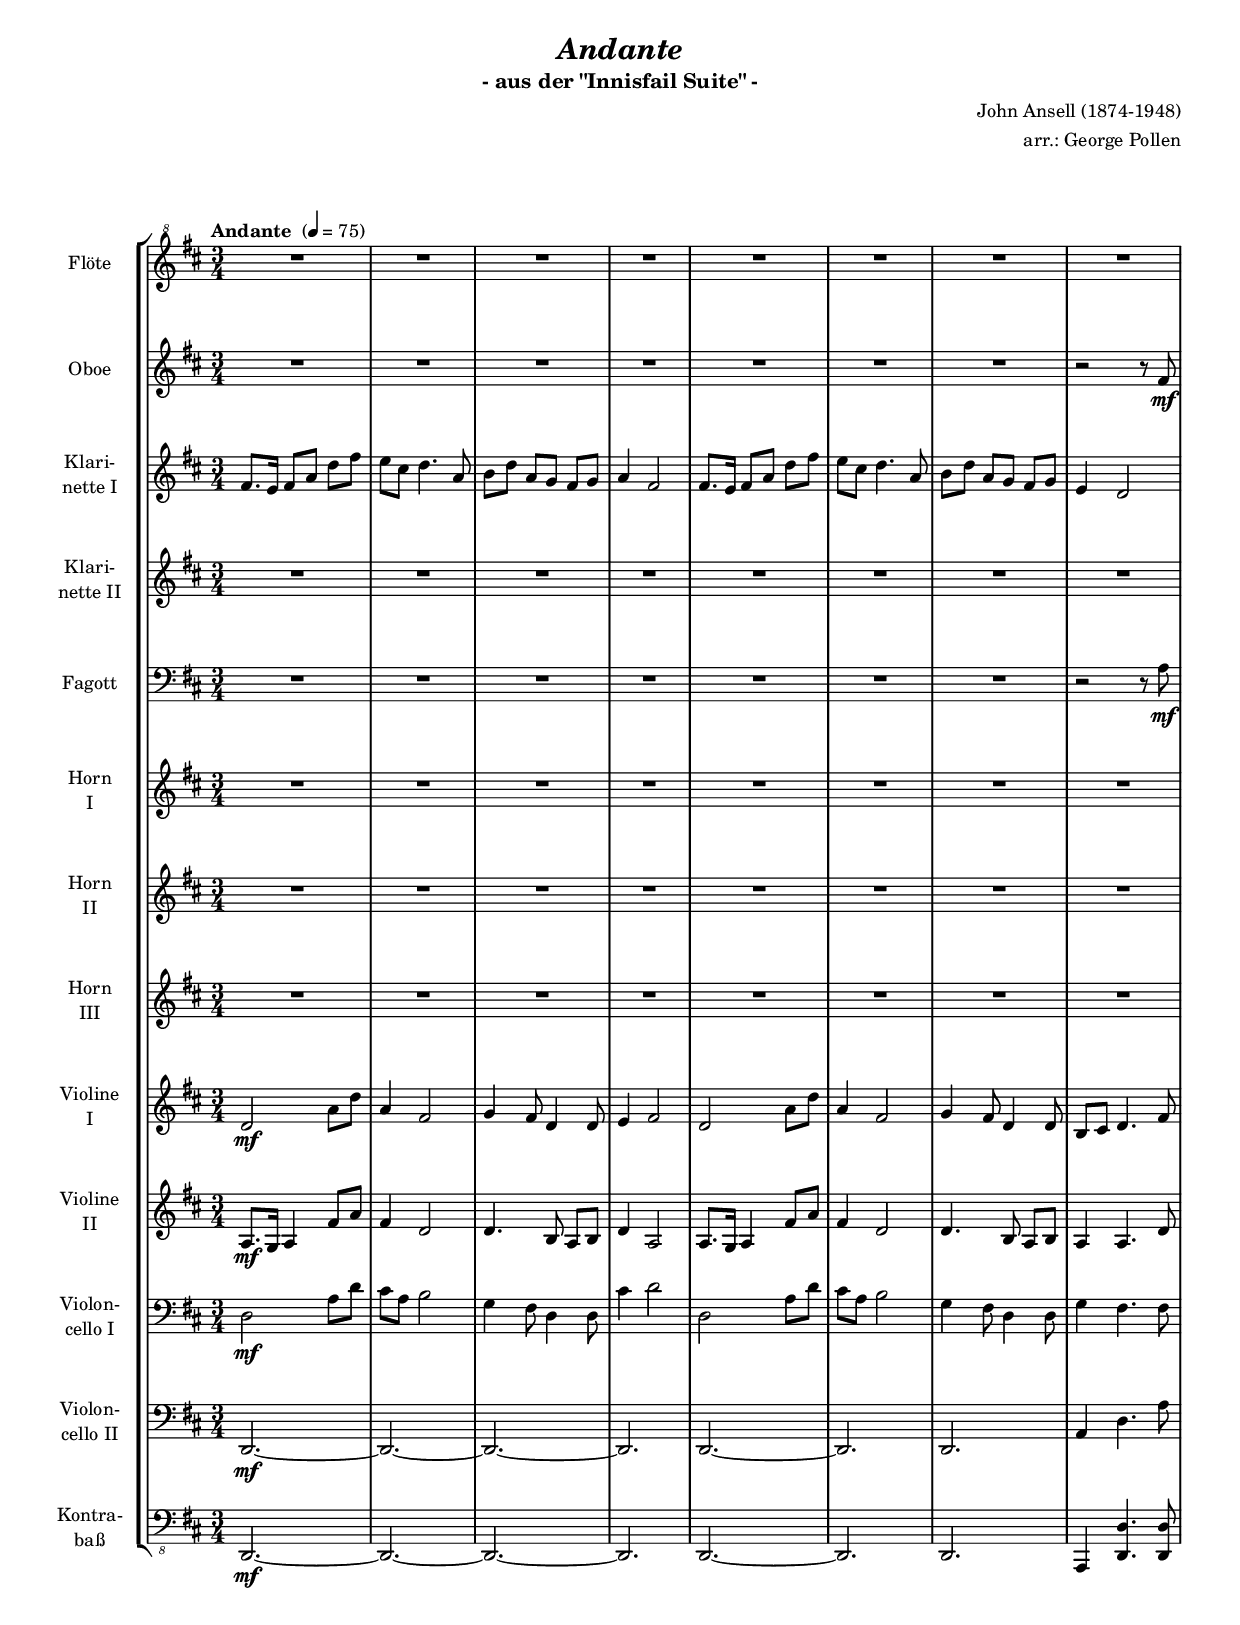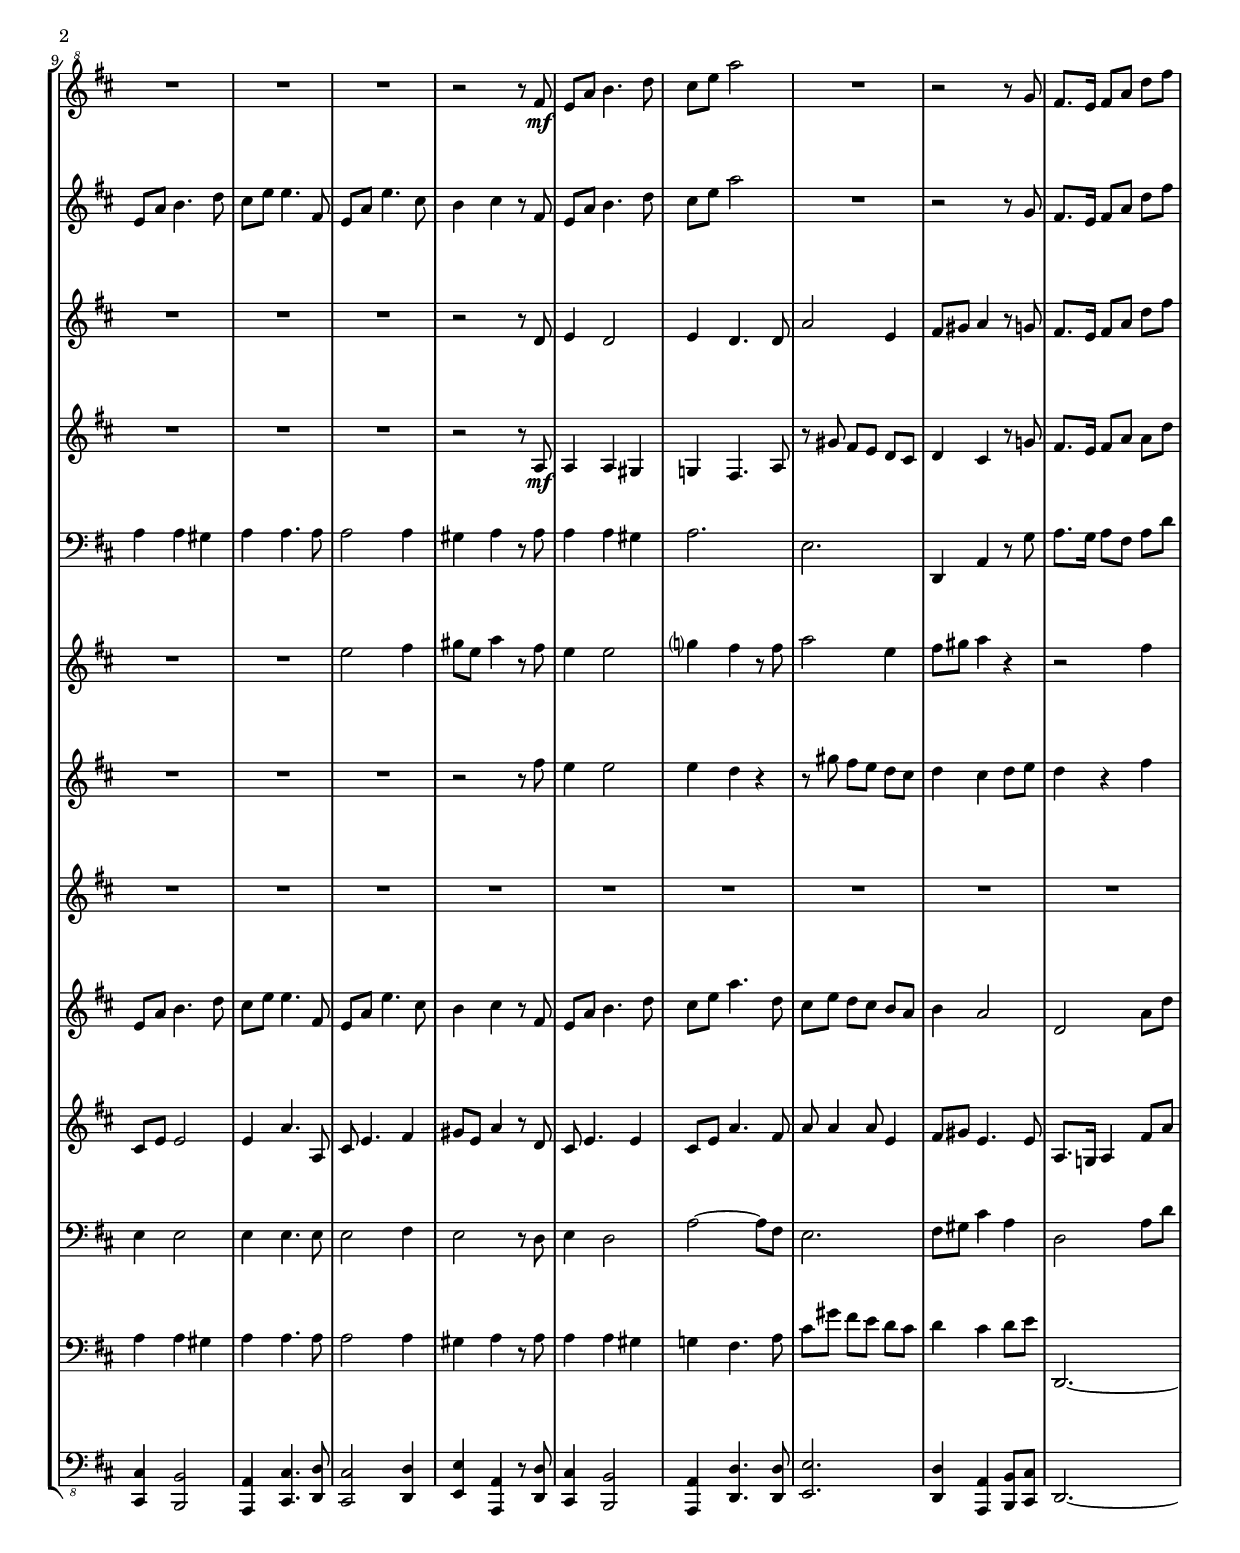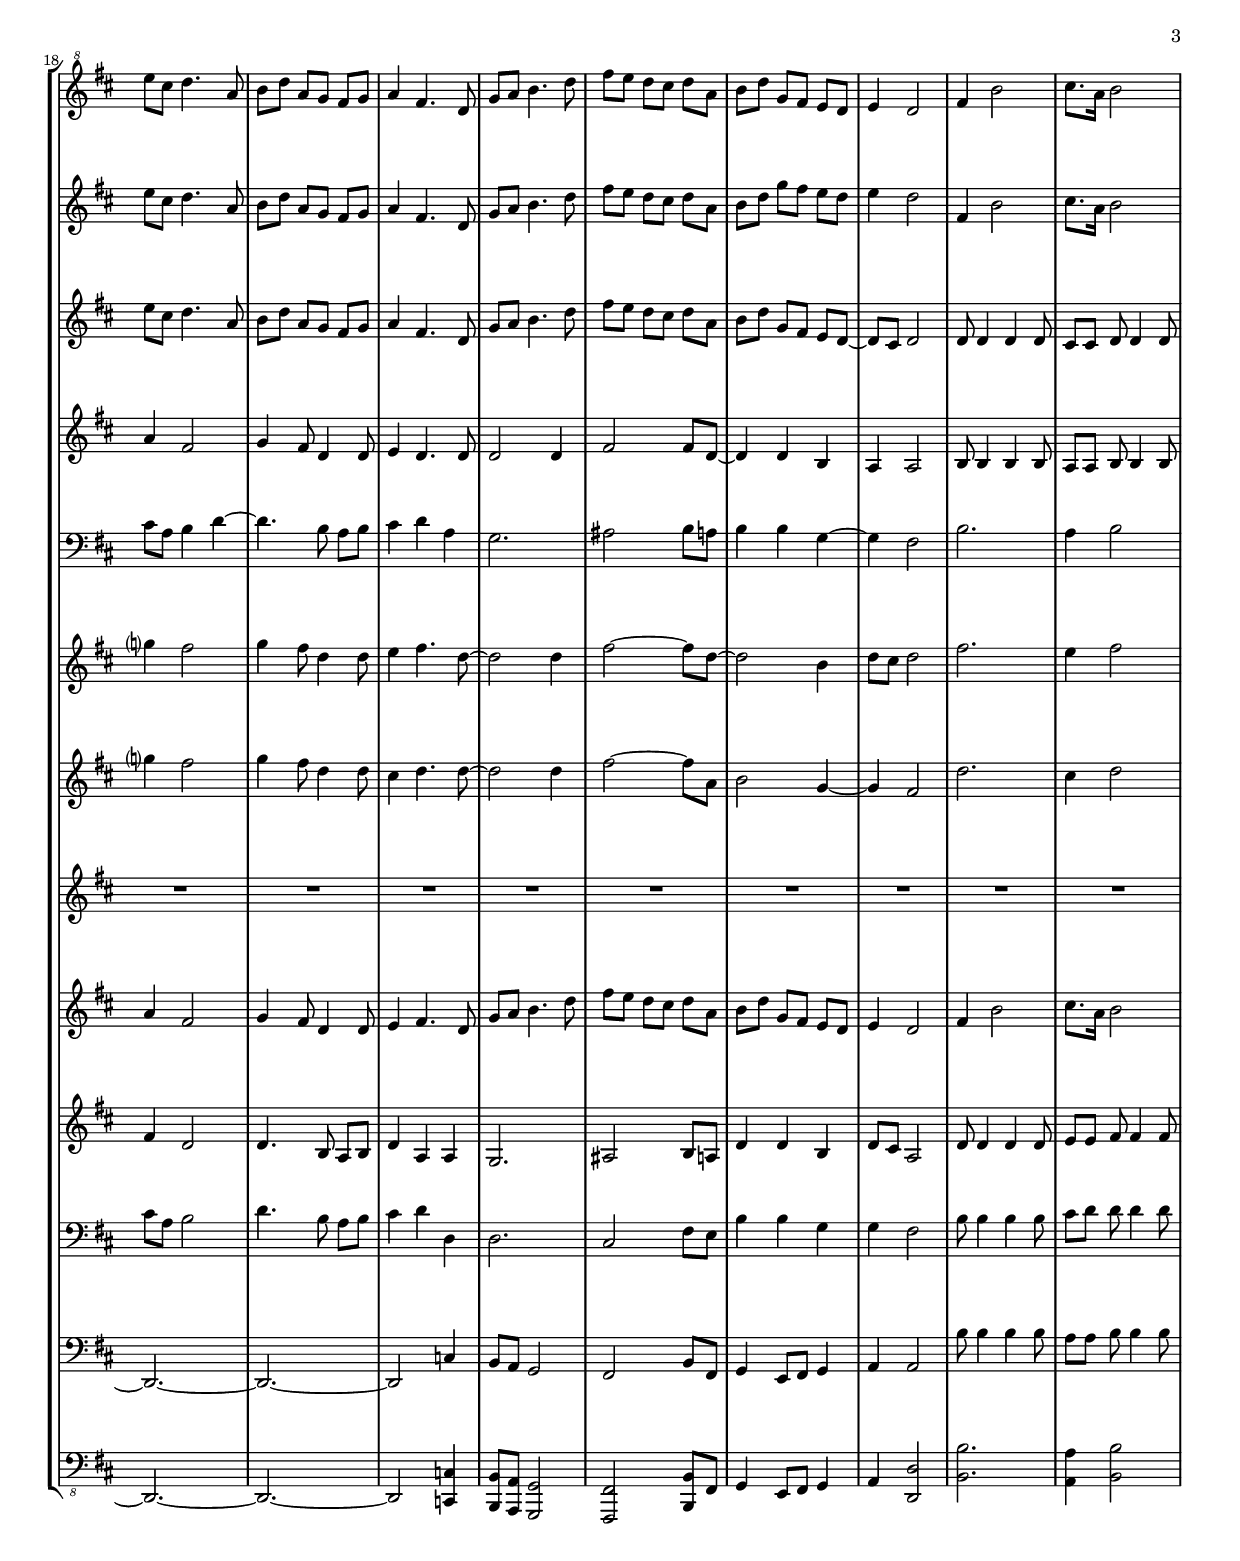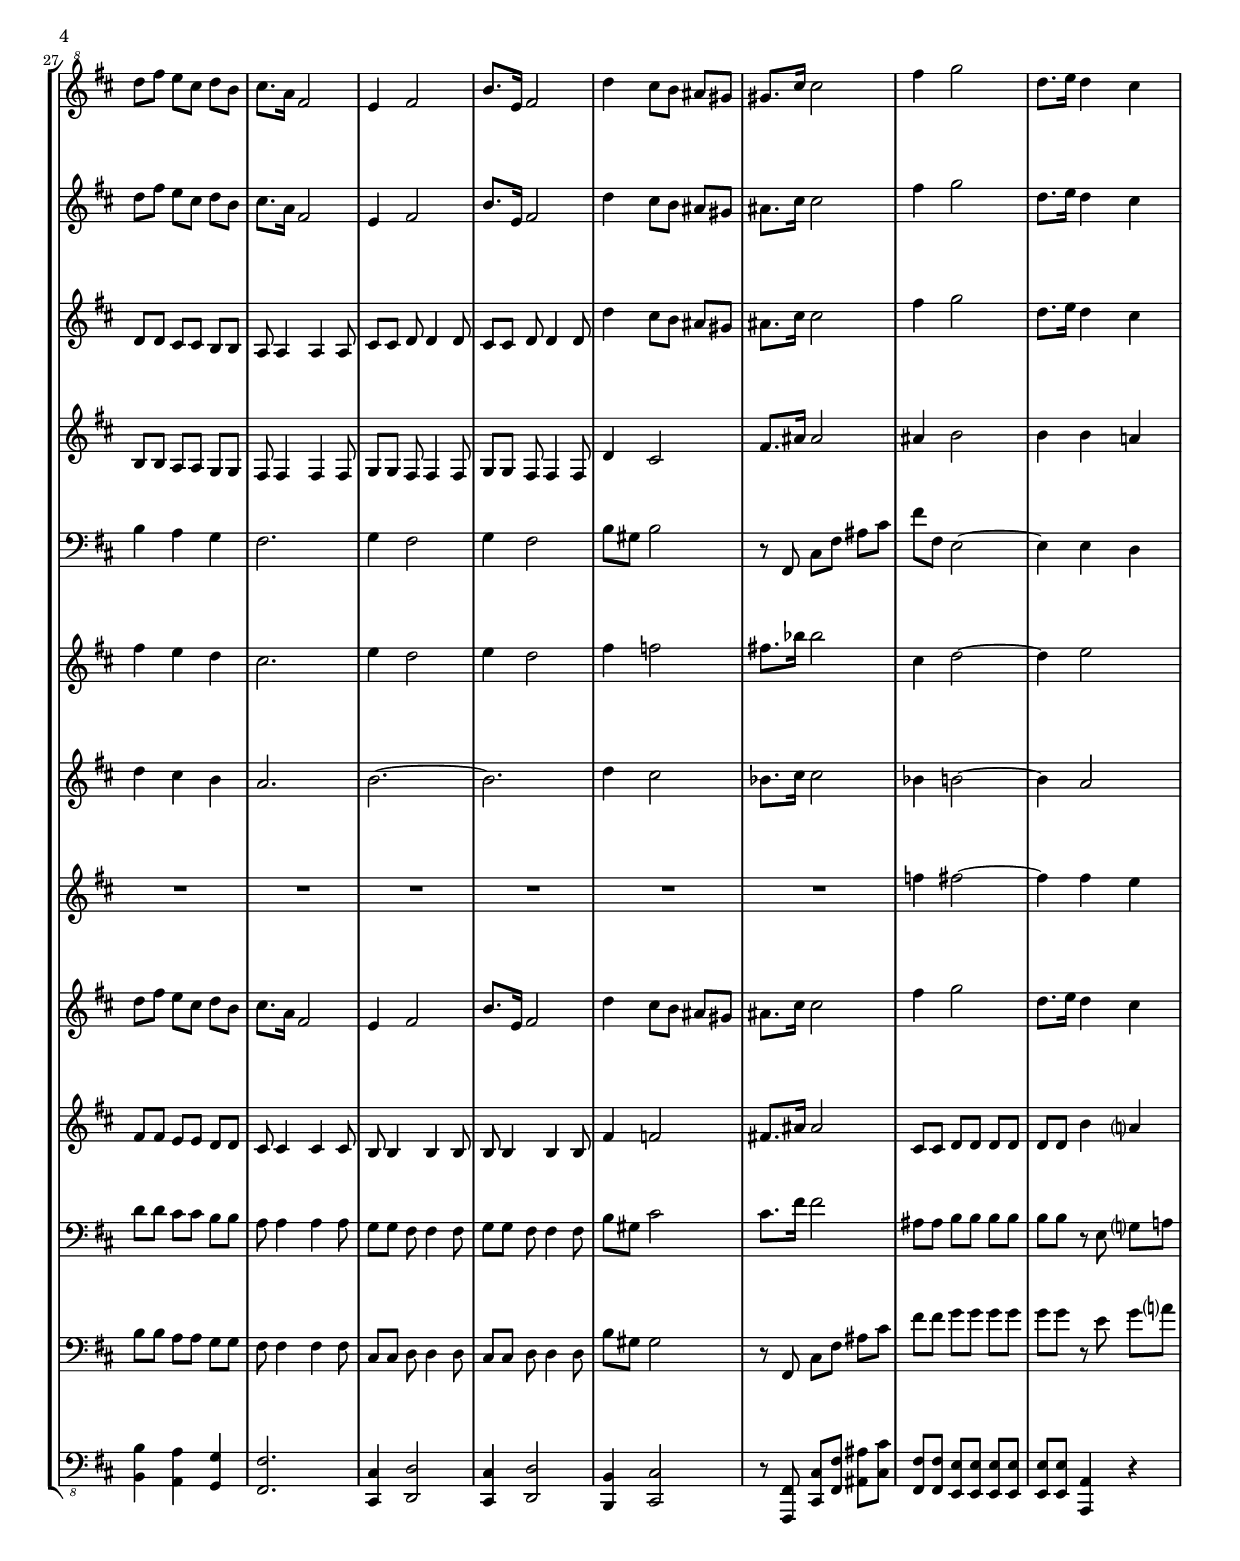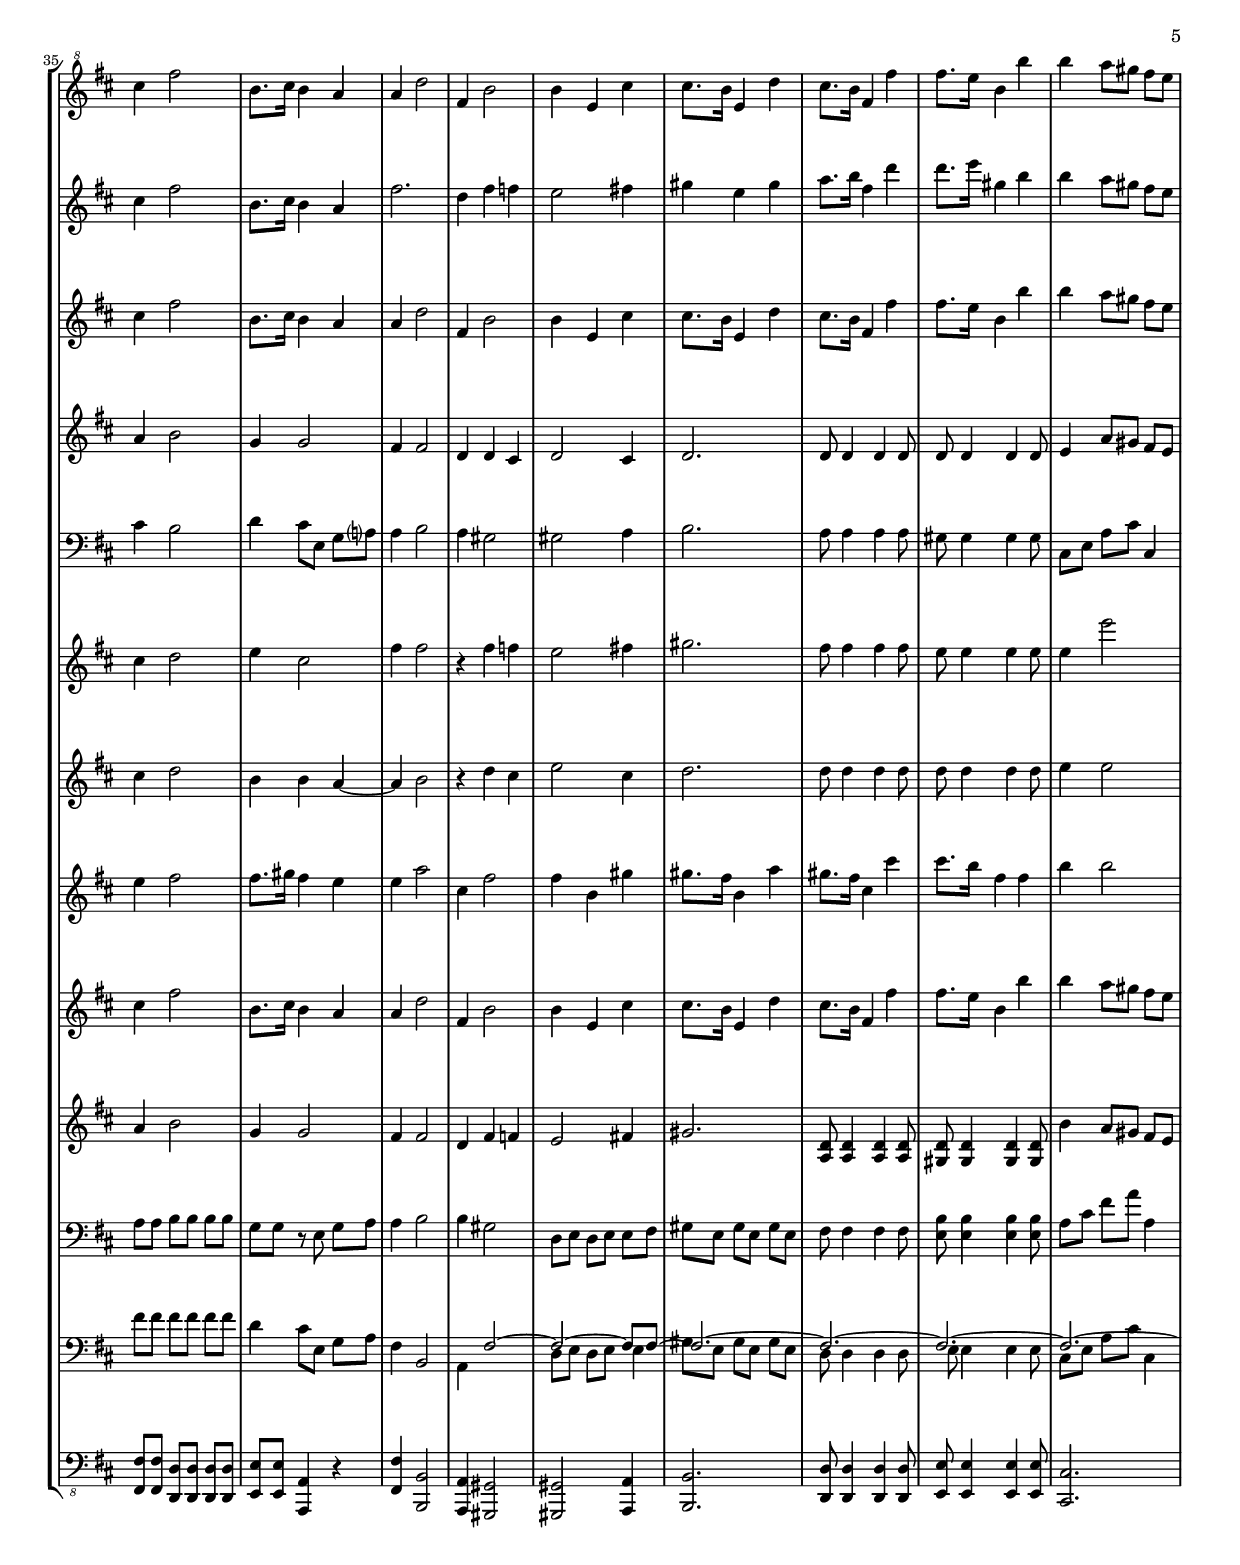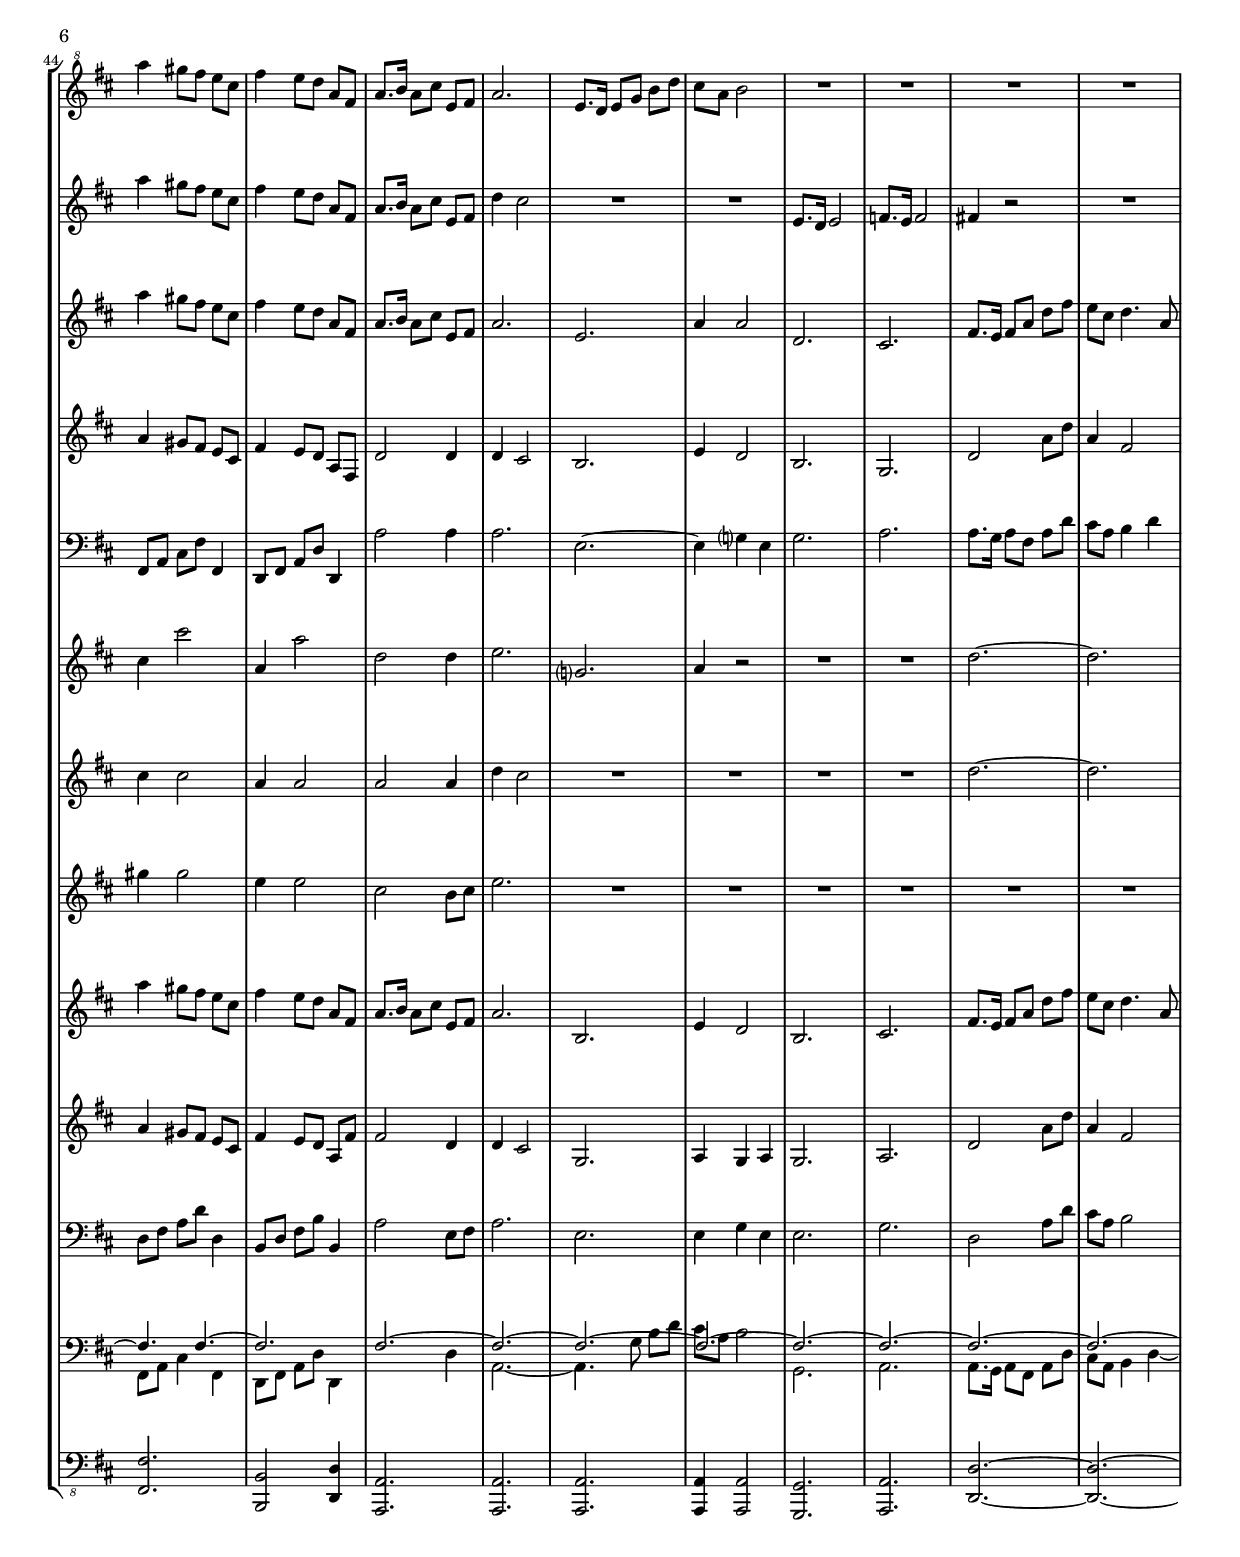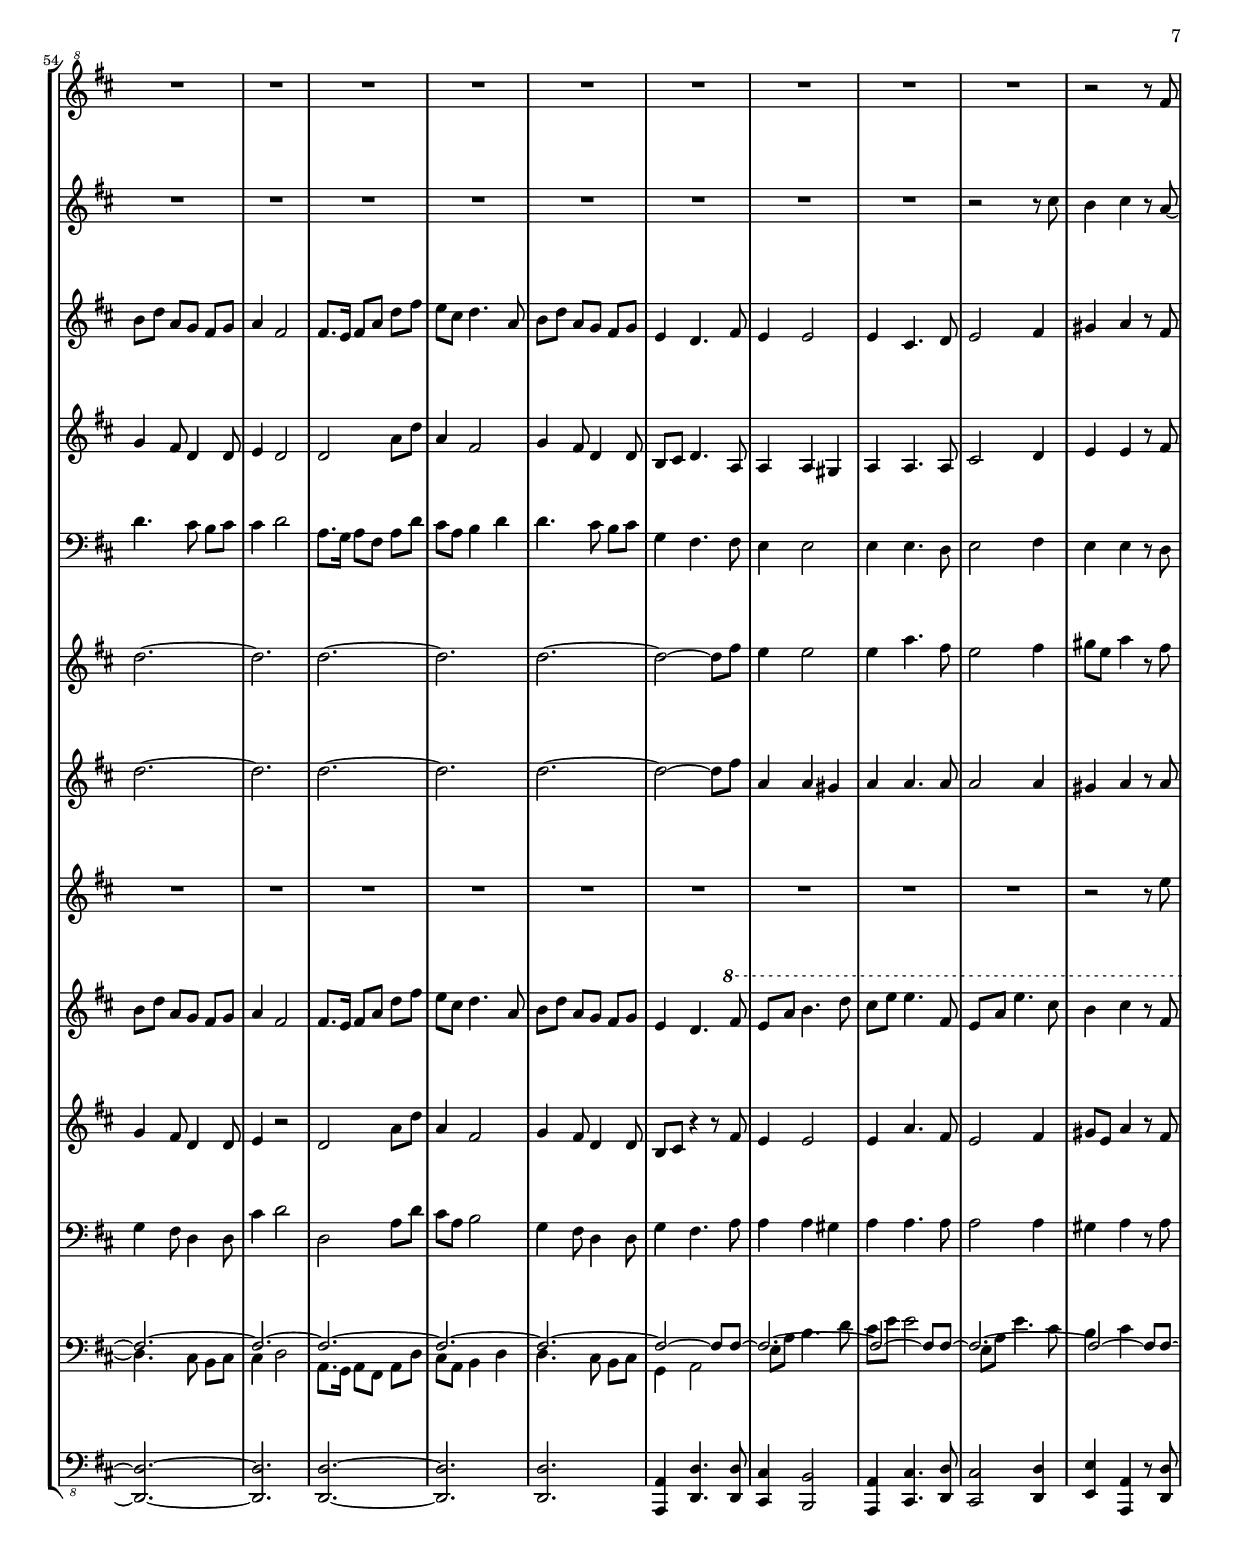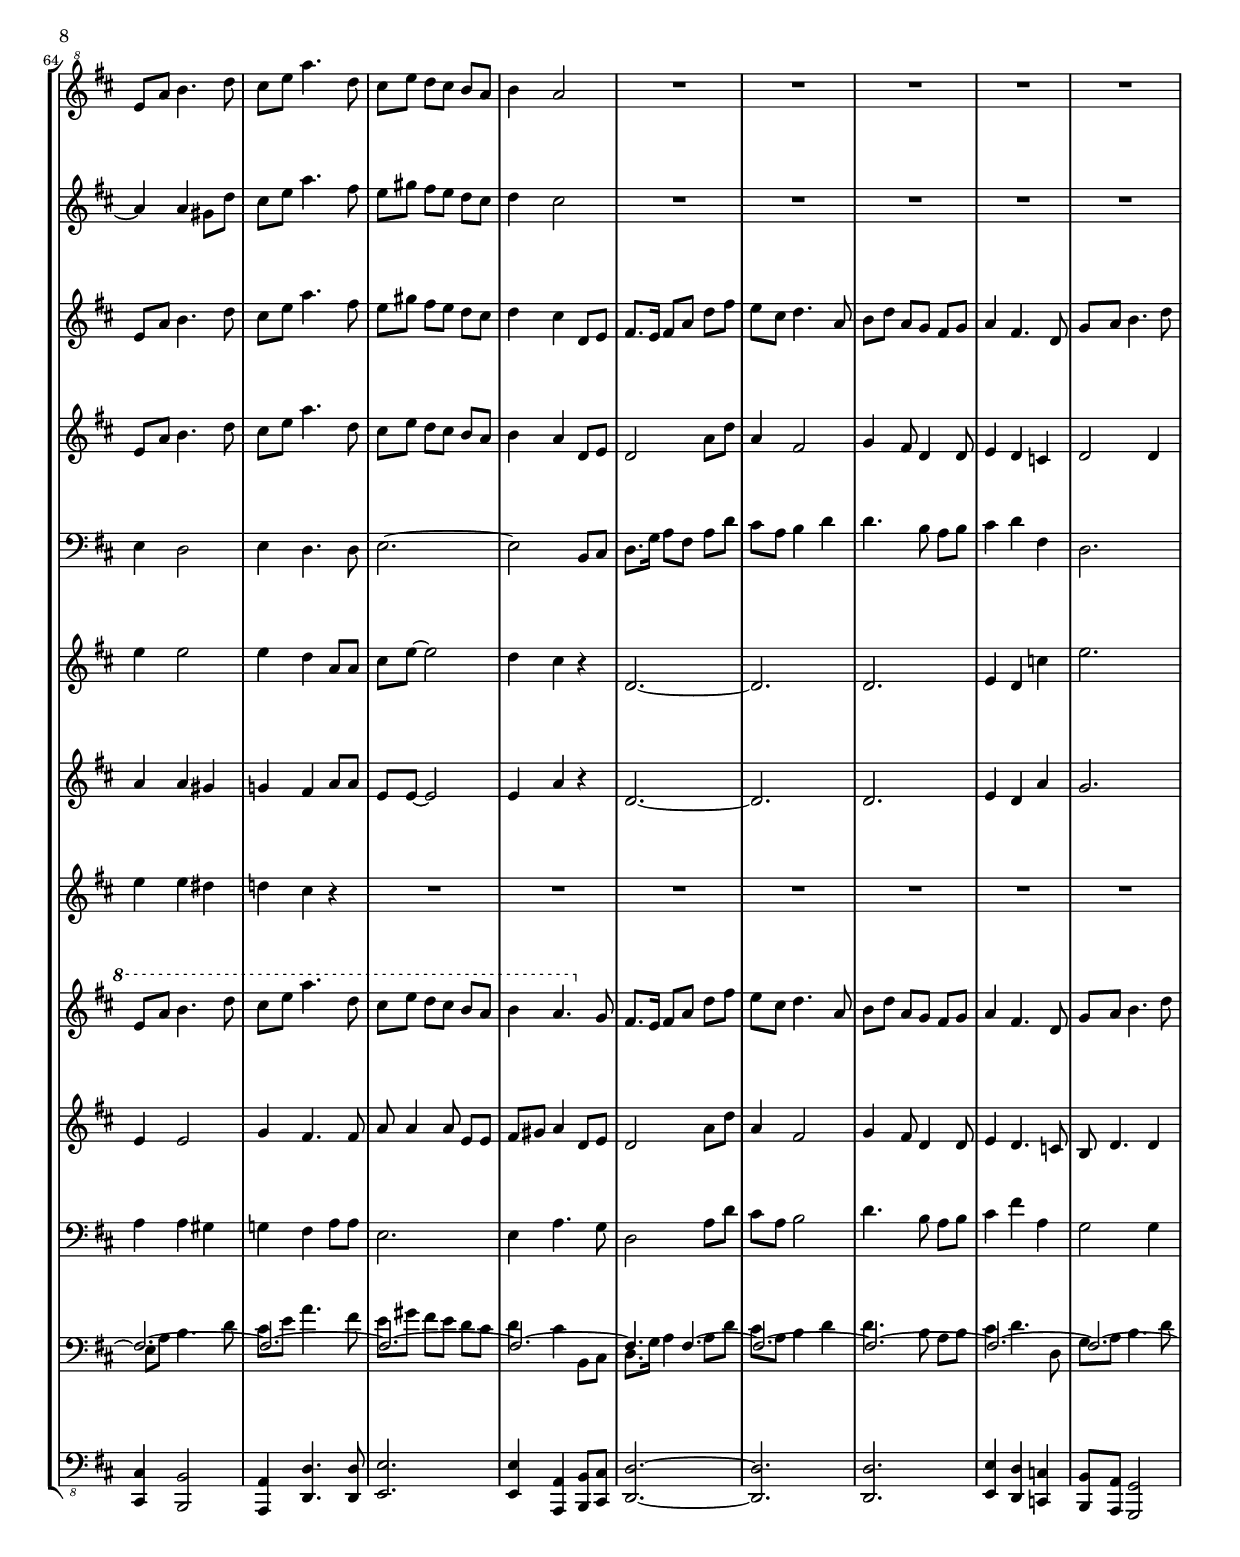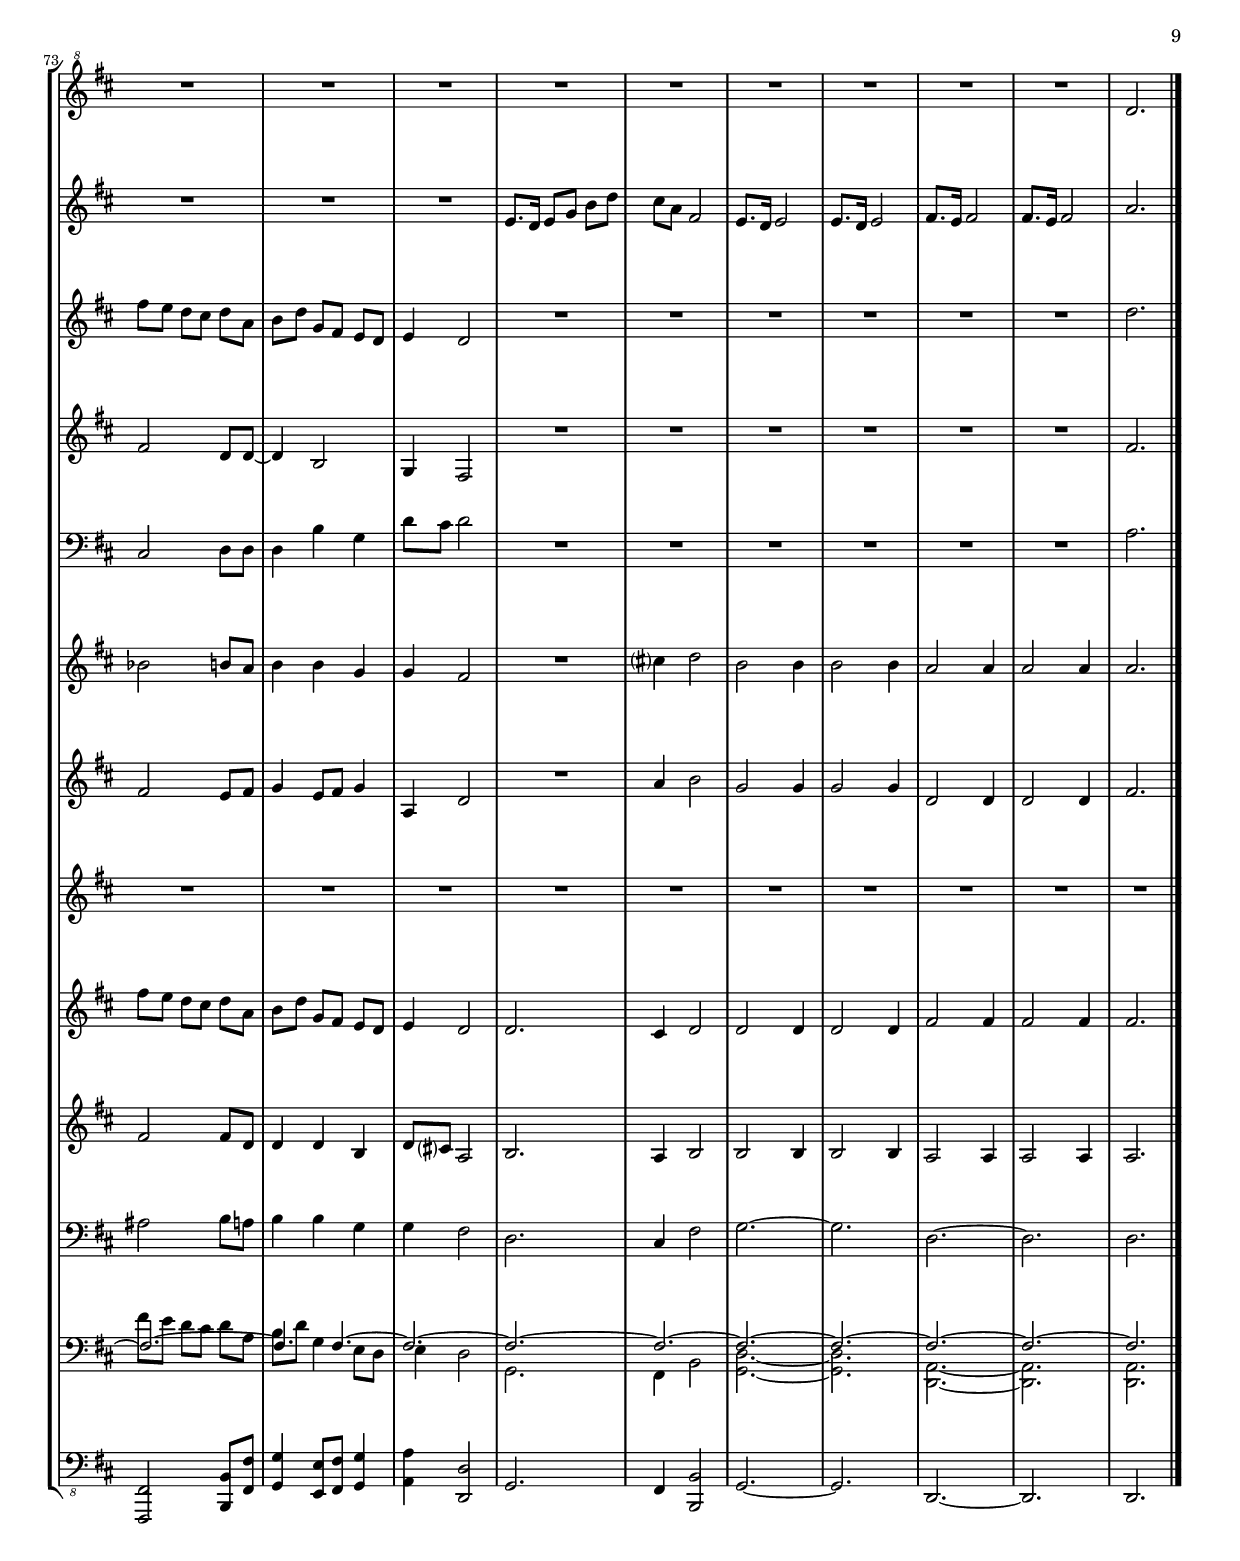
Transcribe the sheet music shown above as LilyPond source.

\version "2.18.2"
\include "deutsch.ly"

#(set-global-staff-size 16)

\header {
  title     = \markup \bold \italic "Andante"
  subtitle  = "- aus der \"Innisfail Suite\" -"
  composer  = "John Ansell (1874-1948)"
  arranger  = "arr.: George Pollen"
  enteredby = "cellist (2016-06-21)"
%  piece     = ""
}

voiceconsts = {
  \key d \major
  \time 3/4
  \tempo "Andante " 4=75
  % \numericTimeSignature
  \compressFullBarRests
  \set tupletSpannerDuration = #(ly:make-moment 1 4)
  % Set default beaming for all staves
  \set Timing.beamExceptions = #'()
  \set Timing.baseMoment     = #(ly:make-moment 1 4)
  \set Timing.beatStructure  = #'(1 1 1)
}

mifl= "oboe"
mihi= "trumpet"
mist = "string ensemble 1"
%miva = "pizzicato strings"
miba = "bassoon"
mikb = "drawbar organ"
%miba = "harpsichord"

va = \relative c'' {
  \voiceconsts
  \clef "treble^8"

  R2.*11
  r2 r8 fis\mf

  e a h4. d8
  cis e a2
  R2.
  r2 r8 g,
  fis8. e16 fis8 a d fis

  e cis d4. a8
  h d a g fis g
  a4 fis4. d8
  g a h4. d8
  fis e d cis d a

  h d g, fis e d
  e4 d2
  fis4 h2
  cis8. a16 h2
  d8 fis e cis d h

  cis8. a16 fis2
  e4 fis2
  h8. e,16 fis2
  d'4 cis8 h ais gis
  gis8. cis16 cis2

  fis4 g2
  d8. e16 d4 cis
  cis fis2
  h,8. cis16 h4 a
  a d2
  fis,4 h2
  h4 e, cis'
  cis8. h16 e,4 d'

  cis8. h16 fis4 fis'
  fis8. e16 h4 h'
  h a8 gis fis e
  a4 gis8 fis e cis
  fis4 e8 d a fis

  a8. h16 a8 cis e, fis
  a2.
  e8. d16 e8 g h d
  cis a h2
  R2.*13

  r2 r8 fis
  e a h4. d8
  cis e a4. d,8
  cis e d cis h a
  h4 a2

  R2.*14
  d,2. \bar "|."
}

vb = \relative c' {
  \voiceconsts
  \clef "treble"

  R2.*7
  r2 r8 fis\mf
  e a h4. d8
  cis e e4. fis,8
  e a e'4. cis8
  h4 cis r8 fis,

  e a h4. d8
  cis e a2
  R2.
  r2 r8 g,
  fis8. e16 fis8 a d fis

  e cis d4. a8
  h d a g fis g
  a4 fis4. d8
  g a h4. d8
  fis e d cis d a

  h d g fis e d
  e4 d2
  fis,4 h2
  cis8. a16 h2
  d8 fis e cis d h

  cis8. a16 fis2
  e4 fis2
  h8. e,16 fis2
  d'4 cis8 h ais gis
  ais8. cis16 cis2

  fis4 g2
  d8. e16 d4 cis
  cis fis2
  h,8. cis16 h4 a
  fis'2.
  d4 fis f
  e2 fis!4
  gis e gis

  a8. h16 fis4 d'
  d8. e16 gis,4 h
  h a8 gis fis e
  a4 gis8 fis e cis
  fis4 e8 d a fis

  a8. h16 a8 cis e, fis
  d'4 cis2
  R2.*2
  e,8. d16 e2
  f8. e16 f2

  fis!4 r2
  R2.*9
  r2 r8 cis'

  h4 cis r8 a~
  a4 a gis8 d'
  cis e a4. fis8
  e gis fis e d cis
  d4 cis2

  R2.*8
  e,8. d16 e8 g h d
  cis a fis2
  e8. d16 e2
  e8. d16 e2

  fis8. e16 fis2
  fis8. e16 fis2
  a2. \bar "|."
}

vc = \relative c' {
  \voiceconsts
  \clef "treble"

  fis8. e16 fis8 a d fis
  e cis d4. a8
  h d a g fis g

  a4 fis2
  fis8. e16 fis8 a d fis
  e cis d4. a8
  h d a g fis g
  e4 d2
  R2.*3
  r2 r8 d
  e4 d2
  e4 d4. d8
  a'2 e4

  fis8 gis a4 r8 g!
  fis8. e16 fis8 a d fis
  e cis d4. a8
  h d a g fis g
  a4 fis4. d8
  g a h4. d8

  fis e d cis d a
  h d g, fis e d~
  d cis d2
  d8 d4 d d8
  cis cis d d4 d8

  d d cis cis h h
  a a4 a a8
  cis cis d d4 d8
  cis cis d d4 d8
  d'4 cis8 h ais gis

  ais8. cis16 cis2
  fis4 g2
  d8. e16 d4 cis
  cis fis2
  h,8. cis16 h4 a
  a d2
  fis,4 h2
  h4 e, cis'
  cis8. h16 e,4 d'

  cis8. h16 fis4 fis'
  fis8. e16 h4 h'
  h a8 gis fis e
  a4 gis8 fis e cis
  fis4 e8 d a fis
  a8. h16 a8 cis e, fis

  a2.
  e
  a4 a2
  d,2.
  cis
  fis8. e16 fis8 a d fis
  e cis d4. a8
  h d a g fis g
  a4 fis2

  fis8. e16 fis8 a d fis
  e cis d4. a8
  h d a g fis g
  e4 d4. fis8
  e4 e2
  e4 cis4. d8

  e2 fis4
  gis a r8 fis
  e a h4. d8
  cis e a4. fis8
  e gis fis e d cis
  d4 cis d,8 e
  fis8. e16 fis8 a d fis

  e cis d4. a8
  h d a g fis g
  a4 fis4. d8
  g a h4. d8
  fis e d cis d a
  h d g, fis e d

  e4 d2
  R2.*6
  d'2. \bar "|."
}

vd = \relative c' {
  \voiceconsts
  \clef "treble"

  R2.*11
  r2 r8 a\mf
  a4 a gis
  g! fis4. a8
  r gis' fis e d cis

  d4 cis r8 g'!
  fis8. e16 fis8 a a d
  a4 fis2
  g4 fis8 d4 d8
  e4 d4. d8
  d2 d4

  fis2 fis8 d~
  d4 d h
  a a2
  h8 h4 h h8
  a a h h4 h8

  h h a a g g
  fis fis4 fis fis8
  g g fis fis4 fis8
  g g fis fis4 fis8
  d'4 cis2

  fis8. ais16 ais2
  ais4 h2
  h4 h a!
  a h2
  g4 g2
  fis4 fis2
  d4 d cis
  d2 cis4
  d2.

  d8 d4 d d8
  d d4 d d8
  e4 a8 gis fis e
  a4 gis8 fis e cis
  fis4 e8 d a fis
  d'2 d4

  d cis2
  h2.
  e4 d2
  h2.
  g
  d'2 a'8 d
  a4 fis2
  g4 fis8 d4 d8
  e4 d2

  d a'8 d
  a4 fis2
  g4 fis8 d4 d8
  h cis d4. a8
  a4 a gis
  a a4. a8

  cis2 d4
  e e r8 fis
  e a h4. d8
  cis e a4. d,8
  cis e d cis h a
  h4 a d,8 e
  d2 a'8 d

  a4 fis2
  g4 fis8 d4 d8
  e4 d c
  d2 d4
  fis2 d8 d~
  d4 h2

  g4 fis2
  R2.*6
  fis'2. \bar "|."
}

ve = \relative c' {
  \voiceconsts
  \clef "bass"

  R2.*7
  r2 r8 a\mf
  a4 a gis
  a a4. a8
  a2 a4
  gis a r8 a

  a4 a gis
  a2.
  e
  d,4 a' r8 g'
  a8. g16 a8 fis a d
  cis a h4 d~

  d4. h8 a h
  cis4 d a
  g2.
  ais2 h8 a
  h4 h g~
  g fis2
  h2.
  a4 h2
  h4 a g

  fis2.
  g4 fis2
  g4 fis2
  h8 gis h2
  r8 fis, cis' fis ais cis
  fis fis, e2~
  e4 e d
  cis' h2

  d4 cis8 e, g a?
  a4 h2
  a4 gis2
  gis a4
  h2.
  a8 a4 a a8
  gis gis4 gis gis8

  cis, e a cis cis,4
  fis,8 a cis fis fis,4
  d8 fis a d d,4
  a''2 a4
  a2.
  e~
  e4 g? e
  g2.
  a

  a8. g16 a8 fis a d
  cis a h4 d
  d4. cis8 h cis
  cis4 d2
  a8. g16 a8 fis a d
  cis a h4 d
  d4. cis8 h cis

  g4 fis4. fis8
  e4 e2
  e4 e4. d8
  e2 fis4
  e e r8 d
  e4 d2
  e4 d4. d8
  e2.~

  e2 h8 cis
  d8. g16 a8 fis a d
  cis a h4 d
  d4. h8 a h
  cis4 d fis,
  d2. cis2 d8 d
  d4 h' g

  d'8 cis d2
  R2.*6
  a2. \bar "|."
}

vf = \relative c'' {
  \voiceconsts
  \clef "treble"

  R2.*10
  e2 fis4
  gis8 e a4 r8 fis
  e4 e2
  g?4 fis r8 fis
  a2 e4
  fis8 gis a4 r
  r2 fis4
  g? fis2

  g4 fis8 d4 d8
  e4 fis4. d8~
  d2 d4
  fis2~ fis8 d~
  d2 h4
  d8 cis d2
  fis2.
  e4 fis2
  fis4 e d
  cis2.
  e4 d2
  e4 d2
  fis4 f2

  fis!8. b16 b2
  cis,4 d2~
  d4 e2
  cis4 d2
  e4 cis2
  fis4 fis2
  r4 fis f
  e2 fis!4
  gis2.
  fis8 fis4 fis fis8
  e e4 e e8

  e4 e'2
  cis,4 cis'2
  a,4 a'2
  d, d4
  e2.
  g,?
  a4 r2
  R2.*2
  d2.~
  d
  d~
  d
  d~
  d

  d~

  d2~ d8 fis
  e4 e2
  e4 a4. fis8
  e2 fis4
  gis8 e a4 r8 fis
  e4 e2
  e4 d a8 a
  cis e~ e2
  d4 cis r
  d,2.~
  d

  d
  e4 d c'
  e2.
  b2 h8 a
  h4 h g
  g fis2
  R2.
  cis'?4 d2
  h h4
  h2 h4
  a2 a4
  a2 a4
  a2. \bar "|."
}

vg = \relative c'' {
  \voiceconsts
  \clef "treble"

  R2.*11
  r2 r8 fis
  e4 e2
  e4 d r
  r8 gis fis e d cis
  d4 cis4 d8 e
  d4 r fis
  g? fis2

  g4 fis8 d4 d8
  cis4 d4. d8~
  d2 d4
  fis2~ fis8 a,
  h2 g4~
  g fis2
  d'2.
  cis4 d2
  d4 cis h
  a2.
  h~
  h
  d4 cis2

  b8. cis16 cis2
  b4 h2~
  h4 a2
  cis4 d2
  h4 h a~
  a h2
  r4 d cis
  e2 cis4
  d2.
  d8 d4 d d8
  d d4 d d8

  e4 e2
  cis4 cis2
  a4 a2
  a a4
  d cis2
  R2.*4
  d2.~
  d
  d~
  d
  d~
  d
  d~

  d2~ d8 fis
  a,4 a gis
  a a4. a8
  a2 a4
  gis a r8 a
  a4 a gis
  g! fis a8 a
  e e~ e2
  e4 a r
  d,2.~
  d

  d
  e4 d a'
  g2.
  fis2 e8 fis
  g4 e8 fis g4
  a, d2
  R2.
  a'4 h2
  g g4
  g2 g4
  d2 d4
  d2 d4
  fis2. \bar "|."
}

vh = \relative c'' {
  \voiceconsts
  \clef "treble"

  R2.*32
  f4 fis2~
  fis4 fis e
  e fis2
  fis8. gis16 fis4 e
  e a2
  cis,4 fis2
  fis4 h, gis'
  gis8. fis16 h,4 a'
  gis8. fis16 cis4 cis'
  cis8. h16 fis4 fis

  h h2
  gis4 gis2
  e4 e2
  cis h8 cis
  e2.
  R2.*15
  r2 r8 e
  e4 e dis
  d! cis r
  R2.*17 \bar "|."
}

vi = \relative c' {
  \voiceconsts
  \clef "treble"

  d2\mf a'8 d
  a4 fis2
  g4 fis8 d4 d8
  e4 fis2
  d a'8 d
  a4 fis2

  g4 fis8 d4 d8
  h cis d4. fis8
  e a h4. d8
  cis e e4. fis,8
  e a e'4. cis8
  h4 cis r8 fis,

  e a h4. d8
  cis e a4. d,8
  cis e d cis h a
  h4 a2
  d, a'8 d
  a4 fis2

  g4 fis8 d4 d8
  e4 fis4. d8
  g a h4. d8
  fis e d cis d a
  h d g, fis e d
  e4 d2

  fis4 h2
  cis8. a16 h2
  d8 fis e cis d h
  cis8. a16 fis2
  e4 fis2

  h8. e,16 fis2
  d'4 cis8 h ais gis
  ais8. cis16 cis2
  fis4 g2
  d8. e16 d4 cis

  cis fis2
  h,8. cis16 h4 a
  a d2
  fis,4 h2
  h4 e, cis'
  cis8. h16 e,4 d'

  cis8. h16 fis4 fis'
  fis8. e16 h4 h'
  h a8 gis fis e
  a4 gis8 fis e cis
  fis4 e8 d a fis

  a8. h16 a8 cis e, fis
  a2.
  h,
  e4 d2
  h2.
  cis
  fis8. e16 fis8 a d fis
  e cis d4. a8

  h8 d a g fis g
  a4 fis2
  fis8. e16 fis8 a d fis
  e cis d4. a8
  h d a g fis g
  e4 d4. \ottava #1 fis'8

  e a h4. d8
  cis e e4. fis,8
  e a e'4. cis8
  h4 cis r8 fis,
  e a h4. d8

  cis e a4. d,8
  cis e d cis h a
  h4 a4. \ottava #0 g,8
  fis8. e16 fis8 a d fis
  e cis d4. a8

  h d a g fis g
  a4 fis4. d8
  g a h4. d8
  fis e d cis d a
  h d g, fis e d

  e4 d2
  d2.
  cis4 d2
  d d4
  d2 d4
  fis2 fis4
  fis2 fis4
  fis2. \bar "|." 
}

vj = \relative c' {
  \voiceconsts
  \clef "treble"

  a8.\mf g16 a4 fis'8 a
  fis4 d2
  d4. h8 a h
  d4 a2
  a8. g16 a4 fis'8 a
  fis4 d2

  d4. h8 a h
  a4 a4. d8
  cis e e2
  e4 a4. a,8
  cis e4. fis4
  gis8 e a4 r8 d,

  cis e4. e4
  cis8 e a4. fis8
  a a4 a8 e4
  fis8 gis e4. e8
  a,8. g!16 a4 fis'8 a
  fis4 d2

  d4. h8 a h d4 a a
  g2.
  ais2 h8 a
  d4 d h
  d8 cis a2

  d8 d4 d d8
  e e fis fis4 fis8
  fis fis e e d d
  cis cis4 cis cis8
  h h4 h h8

  h h4 h h8
  fis'4 f2
  fis!8. ais16 ais2
  cis,8 cis d d d d
  d d h'4 a?

  a h2
  g4 g2
  fis4 fis2
  d4 fis f
  e2 fis!4
  gis2.

  <a, d>8 <a d>4 <a d> <a d>8
  <gis d'> <gis d'>4 <gis d'> <gis d'>8
  h'4 a8 gis fis e
  a4 gis8 fis e cis
  fis4 e8 d a fis'

  fis2 d4
  d cis2 g2.
  a4 g a
  g2.
  a
  d2 a'8 d
  a4 fis2

  g4 fis8 d4 d8
  e4 r2
  d a'8 d
  a4 fis2
  g4 fis8 d4 d8
  h cis r4 r8 fis

  e4 e2
  e4 a4. fis8
  e2 fis4
  gis8 e a4 r8 fis
  e4 e2

  g4 fis4. fis8
  a a4 a8 e e
  fis gis a4 d,8 e
  d2 a'8 d
  a4 fis2

  g4 fis8 d4 d8
  e4 d4. c8
  h d4. d4
  fis2 fis8 d
  d4 d h

  d8 cis? a2
  h2.
  a4 h2
  h h4
  h2 h4
  a2 a4
  a2 a4
  a2. \bar "|."
}

vk = \relative c {
  \voiceconsts
  \clef "bass"

  d2\mf a'8 d
  cis a h2
  g4 fis8 d4 d8
  cis'4 d2
  d, a'8 d
  cis a h2

  g4 fis8 d4 d8
  g4 fis4. fis8
  e4 e2
  e4 e4. e8
  e2 fis4
  e2 r8 d

  e4 d2
  a'~ a8 fis
  e2.
  fis8 gis cis4 a
  d,2 a'8 d
  cis a h2

  d4. h8 a h
  cis4 d d,
  d2.
  cis2 fis8 e
  h'4 h g
  g fis2

  h8 h4 h h8
  cis d d d4 d8
  d d cis cis h h
  a a4 a a8
  g g fis fis4 fis8

  g g fis fis4 fis8
  h gis cis2
  cis8. fis16 fis2
  ais,8 ais h h h h
  h h r e, g? a!

  a a h h h h
  g g r e g a
  a4 h2
  h4 gis2
  d8 e d e e fis
  gis e gis e gis e

  fis fis4 fis fis8
  <e h'> <e h'>4 <e h'> <e h'>8
  a cis fis a a,4
  d,8 fis a d d,4
  h8 d fis h h,4

  a'2 e8 fis
  a2.
  e
  e4 g e
  e2.
  g
  d2 a'8 d
  cis a h2

  g4 fis8 d4 d8
  cis'4 d2
  d, a'8 d
  cis a h2
  g4 fis8 d4 d8
  g4 fis4. a8

  a4 a gis
  a a4. a8
  a2 a4
  gis a r8 a
  a4 a gis

  g! fis a8 a
  e2.
  e4 a4. g8
  d2 a'8 d
  cis a h2

  d4. h8 a h
  cis4 fis a,
  g2 g4
  ais2 h8 a
  h4 h g

  g fis2
  d2. cis4 fis2
  g2.~
  g
  d~
  d
  d \bar "|."
}

vl = \relative c, {
  \voiceconsts
  \clef "bass"

  d2.~\mf
  d~
  d~
  d
  d~
  d

  d
  a'4 d4. a'8
  a4 a gis
  a a4. a8
  a2 a4
  gis a r8 a

  a4 a gis
  g! fis4. a8
  cis gis' fis e d cis
  d4 cis d8 e
  d,,2.~
  d~

  d~
  d2 c'4
  h8 a g2
  fis h8 fis
  g4 e8 fis g4
  a a2

  h'8 h4 h h8
  a a h h4 h8
  h h a a g g
  fis fis4 fis fis8
  cis cis d d4 d8

  cis cis d d4 d8
  h' gis gis2
  r8 fis, cis' fis ais cis
  fis fis g g g g
  g g r e g a?

  fis fis fis fis fis fis
  d4 cis8 e, g a
  fis4 h,2

  << {
    s4 fis'2~
    fis~ fis8 fis~
    fis2.~

    fis~
    fis~
    fis~
    fis4. fis~
    fis2.
  } \\ {
    a,4 s2
    d8 e d e e4
    gis8 e gis e gis e
    d d4 d d8
    e e4 e e8
    cis e a cis cis,4
    fis,8 a cis4 fis,
    d8 fis a d d,4
  } >>
  
  << {
    fis'2.~
    fis~
    fis~
    fis~
    fis~
    fis~
    fis~
    fis~
    fis~
    fis~
    fis~
    fis~
    fis~
    fis2~ fis8 fis~

    fis2.~
    fis2~ fis8 fis~
    fis2.~
    fis2~ fis8 fis~
    fis2.~

    fis~
    fis~
    fis~
    fis4. fis~
    fis2.~

    fis~
    fis~
    fis~
    fis~
    fis4. fis~

    fis2.~
    fis~
    fis~
    fis~
    fis~
    fis~
    fis~
    fis
  } \\ {
    s2 d4
    a2.~
    a4. g'8 h d
    cis a h2
    g,2.
    a
    a8. g16 a8 fis a d
    cis a h4 d~

    d4. cis8 h cis
    cis4 d2
    a8. g16 a8 fis a d
    cis a h4 d
    d4. cis8 h cis
    g4 a2

    e'8 a h4. d8
    cis e e2
    e,8 a e'4. cis8
    h4 cis s
    e,8 a h4. d8

    cis8 e a4. fis8
    e gis fis e d cis
    d4 cis h,8 cis
    d8. g16 a4
    a8 d
    cis a h4 d

    d4. h8 a h
    cis4 d4. d,8
    g a h4. d8
    fis e d cis d a
    h d g,4 e8 d

    e4 d2
    g,2.
    fis4 h2
    <g d'>2.~
    <g d'>
    <d a'>~
    <d a'>
    <d a'>
  } >>
  \bar "|."
}

vm = \relative c,, {
  \voiceconsts
  \clef "bass_8"

  d2.~\mf
  d~
  d~
  d
  d~
  d

  d
  a4 <d d'>4. <d d'>8
  <cis cis'>4 <h h'>2
  <a a'>4 <cis cis'>4. <d d'>8
  <cis cis'>2 <d d'>4
  <e e'> <a, a'> r8 <d d'>

  <cis cis'>4 <h h'>2
  <a a'>4 <d d'>4. <d d'>8
  <e e'>2.
  <d d'>4 <a a'> <h h'>8 <cis cis'>
  d2.~
  d~

  d~
  d2 <c c'>4
  <h h'>8 <a a'> <g g'>2
  <fis fis'> <h h'>8 fis'
  g4 e8 fis g4
  a <d, d'>2

  <h' h'>2.
  <a a'>4 <h h'>2
  <h h'>4 <a a'> <g g'>
  <fis fis'>2.
  <cis cis'>4 <d d'>2

  <cis cis'>4 <d d'>2
  <h h'>4 <cis cis'>2
  r8 <fis, fis'> <cis' cis'> <fis fis'> <ais ais'> <cis cis'>
  <fis, fis'> <fis fis'> <e e'> <e e'> <e e'> <e e'>
  <e e'> <e e'> <a, a'>4 r

  <fis' fis'>8 <fis fis'> <d d'> <d d'> <d d'> <d d'>
  <e e'> <e e'> <a, a'>4 r
  <fis' fis'> <h, h'>2
  <a a'>4 <gis gis'>2
  <gis gis'> <a a'>4
  <h h'>2.

  <d d'>8 <d d'>4 <d d'> <d d'>8
  <e e'> <e e'>4 <e e'> <e e'>8
  <cis cis'>2.
  <fis fis'>
  <h, h'>2 <d d'>4

  <a a'>2.
  <a a'>
  <a a'>
  <a a'>4 <a a'>2
  <g g'>2.
  <a a'>
  <d d'>~
  <d d'>~

  <d d'>~
  <d d'>
  <d d'>~
  <d d'>
  <d d'>
  <a a'>4 <d d'>4. <d d'>8

  <cis cis'>4 <h h'>2
  <a a'>4 <cis cis'>4. <d d'>8
  <cis cis'>2 <d d'>4
  <e e'> <a, a'> r8 <d d'>
  <cis cis'>4 <h h'>2

  <a a'>4 <d d'>4. <d d'>8
  <e e'>2.
  <e e'>4 <a, a'> <h h'>8 <cis cis'>
  <d d'>2.~
  <d d'>

  <d d'>
  <e e'>4 <d d'> <c c'>
  <h h'>8 <a a'> <g g'>2
  <fis fis'>  <h h'>8 <fis' fis'>
  <g g'>4 <e e'>8 <fis fis'> <g g'>4

  <a a'> <d, d'>2
  g2.
  fis4 <h, h'>2
  g'2.~
  g
  d~
  d
  d \bar "|."
}


music = \new StaffGroup <<
      \new Staff {
        \set Staff.midiInstrument = \mifl
        \set Staff.instrumentName = \markup \center-column { "Flöte" }
        \transpose d d { \va }
      }

      \new Staff {
        \set Staff.midiInstrument = \mifl
        \set Staff.instrumentName = \markup \center-column { "Oboe" }
        \transpose d d { \vb }
      }

      \new Staff {
        \set Staff.midiInstrument = \mifl
        \set Staff.instrumentName = \markup \center-column { "Klari-" "nette I" }
        \transpose d d { \vc }
      }

      \new Staff {
        \set Staff.midiInstrument = \mifl
        \set Staff.instrumentName = \markup \center-column { "Klari-" "nette II" }
        \transpose d d { \vd }
      }

      \new Staff {
        \set Staff.midiInstrument = \miba
        \set Staff.instrumentName = \markup \center-column { "Fagott" }
        \transpose d d { \ve }
      }

      \new Staff {
        \set Staff.midiInstrument = \mifl
        \set Staff.instrumentName = \markup \center-column { "Horn" "I" }
        \transpose d d { \vf }
      }

      \new Staff {
        \set Staff.midiInstrument = \mifl
        \set Staff.instrumentName = \markup \center-column { "Horn" "II" }
        \transpose d d { \vg }
      }

      \new Staff {
        \set Staff.midiInstrument = \mifl
        \set Staff.instrumentName = \markup \center-column { "Horn" "III" }
        \transpose d d { \vh }
      }

      \new Staff {
        \set Staff.midiInstrument = \mist
        \set Staff.instrumentName = \markup \center-column { "Violine" "I" }
        \transpose d d { \vi }
      }

      \new Staff {
        \set Staff.midiInstrument = \mist
        \set Staff.instrumentName = \markup \center-column { "Violine" "II" }
        \transpose d d { \vj }
      }

      \new Staff {
        \set Staff.midiInstrument = \miba
        \set Staff.instrumentName = \markup \center-column { "Violon-" "cello I" }
        \transpose d d { \vk }
      }

      \new Staff {
        \set Staff.midiInstrument = \miba
        \set Staff.instrumentName = \markup \center-column { "Violon-" "cello II" }
        \transpose d d { \vl }
      }

      \new Staff {
        \set Staff.midiInstrument = \mikb
        \set Staff.instrumentName = \markup \center-column { "Kontra-" "baß" }
        \transpose d d { \vm }
      }
>>

\book {
  \score {
   \music
    \layout {}
  }

  \score {
    \unfoldRepeats \music

    \midi {
      \context {
        \Score
      }
    }
  }
}
